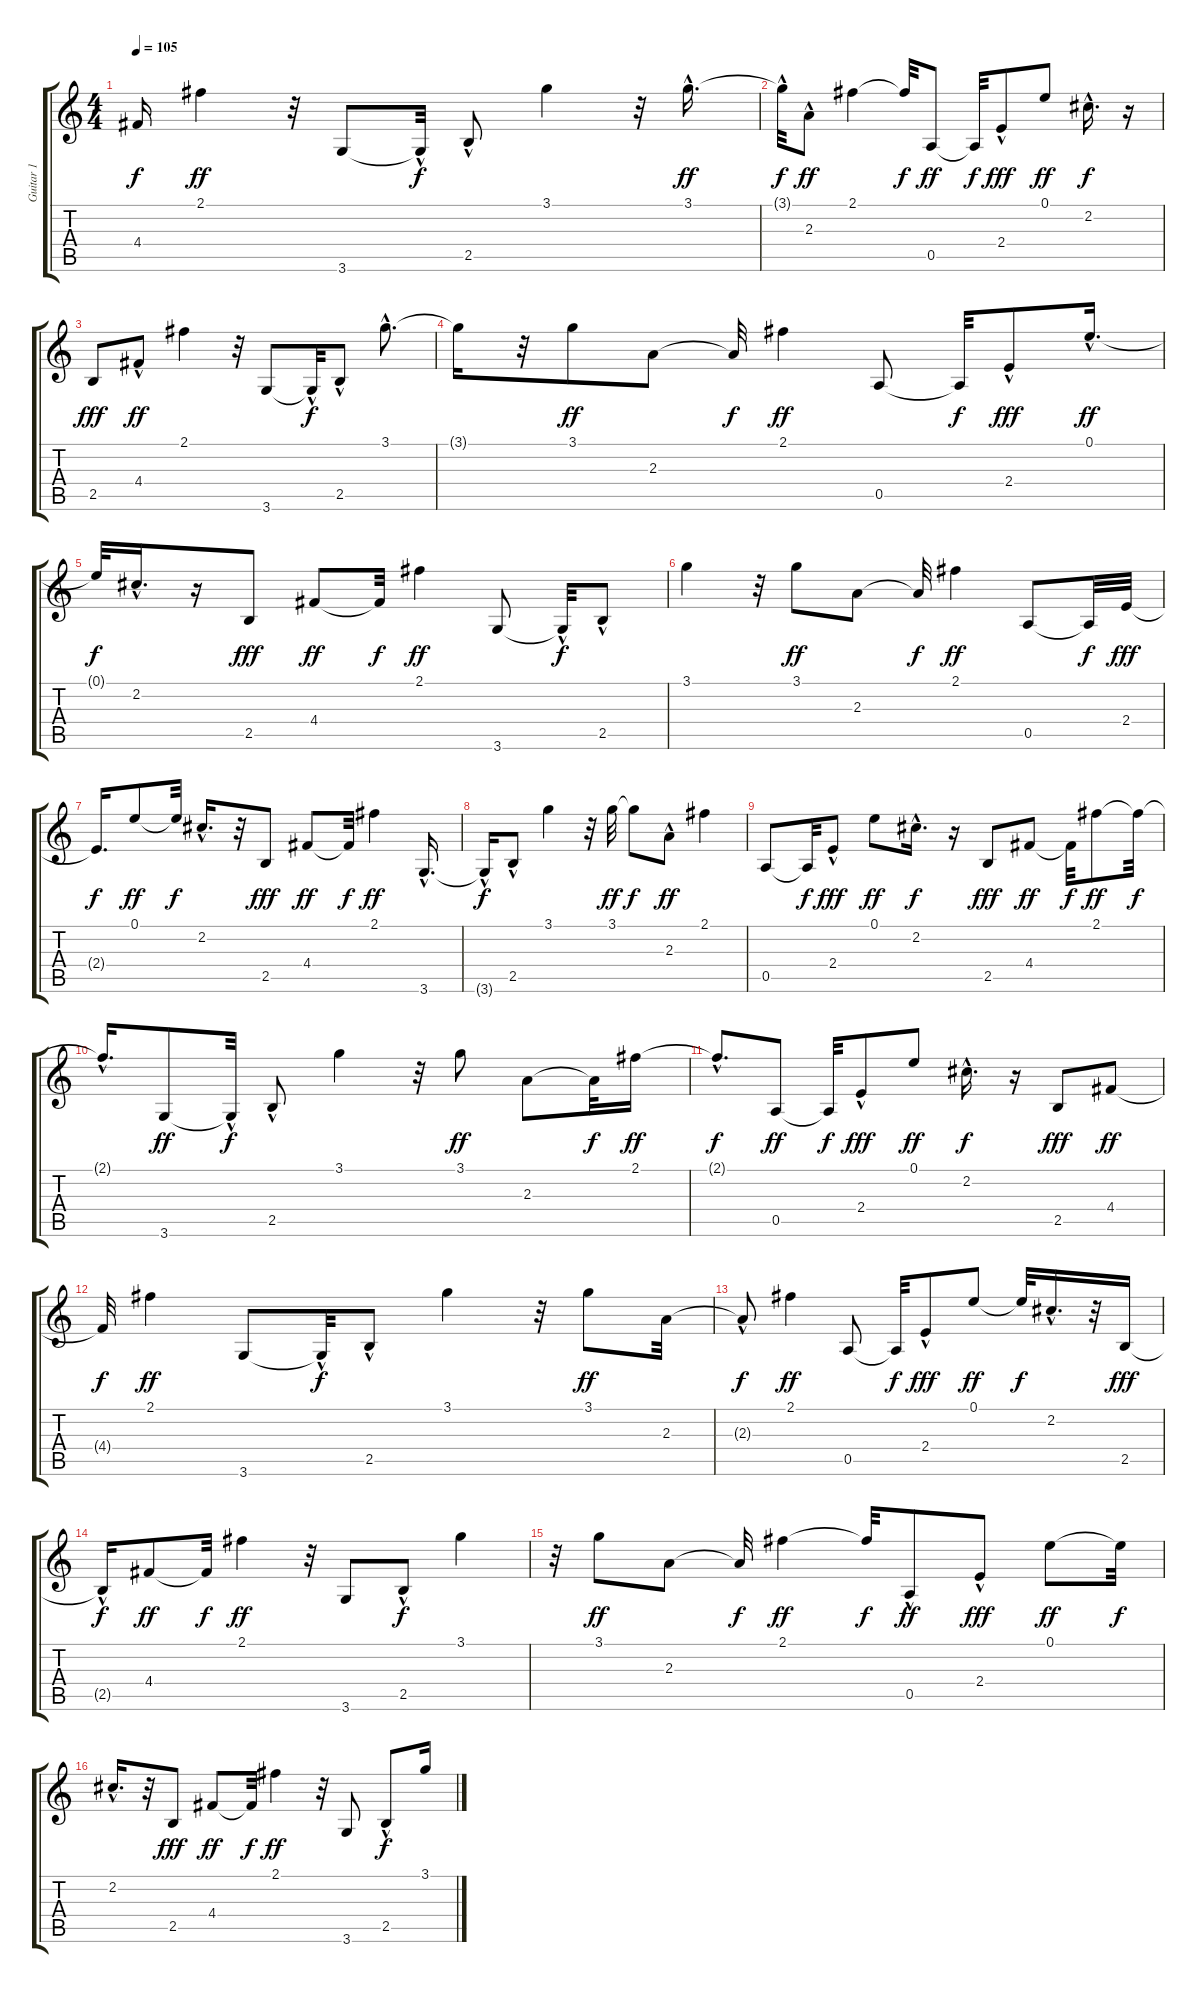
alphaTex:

\track ("Guitar 1" "Guitar 1") {instrument acousticguitarsteel}
\staff {score tabs}
\tuning (E4 B3 G3 D3 A2 E2) {hide}
\ts (4 4)
\tempo 105
\clef g2
\ks c
4.4{t}.16{dy f} 2.1.4{dy ff} r.32 3.6.8 3.6{hac t}.32{dy f} 2.5{hac}.8 3.1.4 r.32 3.1{hac}.16{d dy ff} |
3.1{hac t}.32{dy f} 2.3{hac}.8{dy ff} 2.1.4 2.1{t}.32{dy f} 0.5.8{dy ff} 0.5{t}.32{dy f} 2.4{hac}.8{dy fff} 0.1.8{dy ff} 2.2{hac}.16{d dy f} r.16 |
2.5.8{dy fff} 4.4{hac}.8{dy ff} 2.1.4 r.32 3.6.8 3.6{hac t}.32{dy f} 2.5{hac}.8 3.1{hac}.8{d} |
3.1{t}.16 r.32 3.1.8{dy ff} 2.3.8 2.3{t}.32{dy f} 2.1.4{dy ff} 0.5.8 0.5{t}.32{dy f} 2.4{hac}.8{dy fff} 0.1{hac}.16{d dy ff} |
0.1{t}.32{dy f} 2.2{hac}.16{d} r.16 2.5.8{dy fff} 4.4.8{dy ff} 4.4{t}.32{dy f} 2.1.4{dy ff} 3.6.8 3.6{hac t}.32{dy f} 2.5{hac}.8 |
3.1.4 r.32 3.1.8{dy ff} 2.3.8 2.3{t}.32{dy f} 2.1.4{dy ff} 0.5.8 0.5{t}.32{dy f} 2.4.32{dy fff} |
2.4{t}.16{d dy f} 0.1.8{dy ff} 0.1{t}.32{dy f} 2.2{hac}.16{d} r.32 2.5.8{dy fff} 4.4.8{dy ff} 4.4{t}.32{dy f} 2.1.4{dy ff} 3.6{hac}.16{d} |
3.6{hac t}.16{dy f} 2.5{hac}.8 3.1.4 r.32 3.1.32{dy ff} 3.1{t}.8{dy f} 2.3{hac}.8{dy ff} 2.1.4 |
0.5.8 0.5{t}.32{dy f} 2.4{hac}.8{dy fff} 0.1.8{dy ff} 2.2{hac}.16{d dy f} r.16 2.5.8{dy fff} 4.4.8{dy ff} 4.4{t}.32{dy f} 2.1.8{dy ff} 2.1{t}.32{dy f} |
2.1{hac t}.16{d} 3.6.8{dy ff} 3.6{hac t}.32{dy f} 2.5{hac}.8 3.1.4 r.32 3.1.8{dy ff} 2.3.8 2.3{t}.32{dy f} 2.1.16{dy ff} |
2.1{hac t}.8{d dy f} 0.5.8{dy ff} 0.5{t}.32{dy f} 2.4{hac}.8{dy fff} 0.1.8{dy ff} 2.2{hac}.16{d dy f} r.16 2.5.8{dy fff} 4.4.8{dy ff} |
4.4{t}.32{dy f} 2.1.4{dy ff} 3.6.8 3.6{hac t}.32{dy f} 2.5{hac}.8 3.1.4 r.32 3.1.8{dy ff} 2.3.32 |
2.3{hac t}.8{dy f} 2.1.4{dy ff} 0.5.8 0.5{t}.32{dy f} 2.4{hac}.8{dy fff} 0.1.8{dy ff} 0.1{t}.32{dy f} 2.2{hac}.16{d} r.32 2.5.16{dy fff} |
2.5{hac t}.16{dy f} 4.4.8{dy ff} 4.4{t}.32{dy f} 2.1.4{dy ff} r.32 3.6.8 2.5{hac}.8{dy f} 3.1.4 |
r.32 3.1.8{dy ff} 2.3.8 2.3{t}.32{dy f} 2.1.4{dy ff} 2.1{t}.32{dy f} 0.5{hac}.8{dy ff} 2.4{hac}.8{dy fff} 0.1.8{dy ff} 0.1{t}.32{dy f} |
2.2{hac}.16{d} r.32 2.5.8{dy fff} 4.4.8{dy ff} 4.4{t}.32{dy f} 2.1.4{dy ff} r.32 3.6.8 2.5{hac}.8{dy f} 3.1.16
